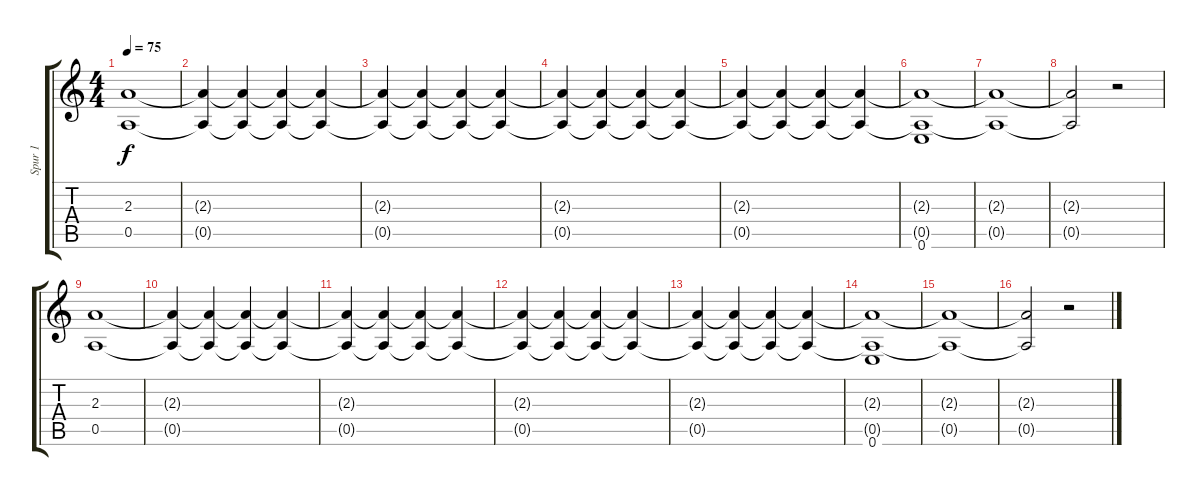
\track ("Spur 1" "Spur 1") {instrument acousticguitarsteel}
\staff {score tabs}
\tuning (E4 B3 G3 D3 A2 E2) {hide}
\ts (4 4)
\tempo 75
\clef g2
\ks c
(2.3 0.5).1{dy f volume 8 balance 0 instrument helicopter} |
(2.3{t} 0.5{t}).4{volume 11 balance 10 instrument acousticguitarsteel} (2.3{t} 0.5{t}).4{volume 11 balance 12 instrument acousticguitarsteel} (2.3{t} 0.5{t}).4{volume 11 balance 14 instrument acousticguitarsteel} (2.3{t} 0.5{t}).4{volume 11 balance 16 instrument acousticguitarsteel} |
(2.3{t} 0.5{t}).4{volume 11 balance 16 instrument acousticguitarsteel} (2.3{t} 0.5{t}).4{volume 11 balance 14 instrument acousticguitarsteel} (2.3{t} 0.5{t}).4{volume 11 balance 12 instrument acousticguitarsteel} (2.3{t} 0.5{t}).4{volume 11 balance 10 instrument acousticguitarsteel} |
(2.3{t} 0.5{t}).4{volume 11 balance 8 instrument acousticguitarsteel} (2.3{t} 0.5{t}).4{volume 11 balance 6 instrument acousticguitarsteel} (2.3{t} 0.5{t}).4{volume 11 balance 4 instrument acousticguitarsteel} (2.3{t} 0.5{t}).4{volume 11 balance 2 instrument acousticguitarsteel} |
(2.3{t} 0.5{t}).4{volume 11 balance 0 instrument acousticguitarsteel} (2.3{t} 0.5{t}).4 (2.3{t} 0.5{t}).4 (2.3{t} 0.5{t}).4 |
(2.3{t} 0.5{t} 0.6).1{volume 11 balance 8 instrument acousticguitarsteel} |
(2.3{t} 0.5{t}).1 |
(2.3{t} 0.5{t}).2 r.2 |
(2.3 0.5).1{volume 8 balance 0 instrument helicopter} |
(2.3{t} 0.5{t}).4{volume 11 balance 10 instrument acousticguitarsteel} (2.3{t} 0.5{t}).4{volume 11 balance 12 instrument acousticguitarsteel} (2.3{t} 0.5{t}).4{volume 11 balance 14 instrument acousticguitarsteel} (2.3{t} 0.5{t}).4{volume 11 balance 16 instrument acousticguitarsteel} |
(2.3{t} 0.5{t}).4{volume 11 balance 16 instrument acousticguitarsteel} (2.3{t} 0.5{t}).4{volume 11 balance 14 instrument acousticguitarsteel} (2.3{t} 0.5{t}).4{volume 11 balance 12 instrument acousticguitarsteel} (2.3{t} 0.5{t}).4{volume 11 balance 10 instrument acousticguitarsteel} |
(2.3{t} 0.5{t}).4{volume 11 balance 8 instrument acousticguitarsteel} (2.3{t} 0.5{t}).4{volume 11 balance 6 instrument acousticguitarsteel} (2.3{t} 0.5{t}).4{volume 11 balance 4 instrument acousticguitarsteel} (2.3{t} 0.5{t}).4{volume 11 balance 2 instrument acousticguitarsteel} |
(2.3{t} 0.5{t}).4{volume 11 balance 0 instrument acousticguitarsteel} (2.3{t} 0.5{t}).4 (2.3{t} 0.5{t}).4 (2.3{t} 0.5{t}).4 |
(2.3{t} 0.5{t} 0.6).1{volume 11 balance 8 instrument acousticguitarsteel} |
(2.3{t} 0.5{t}).1 |
(2.3{t} 0.5{t}).2 r.2
